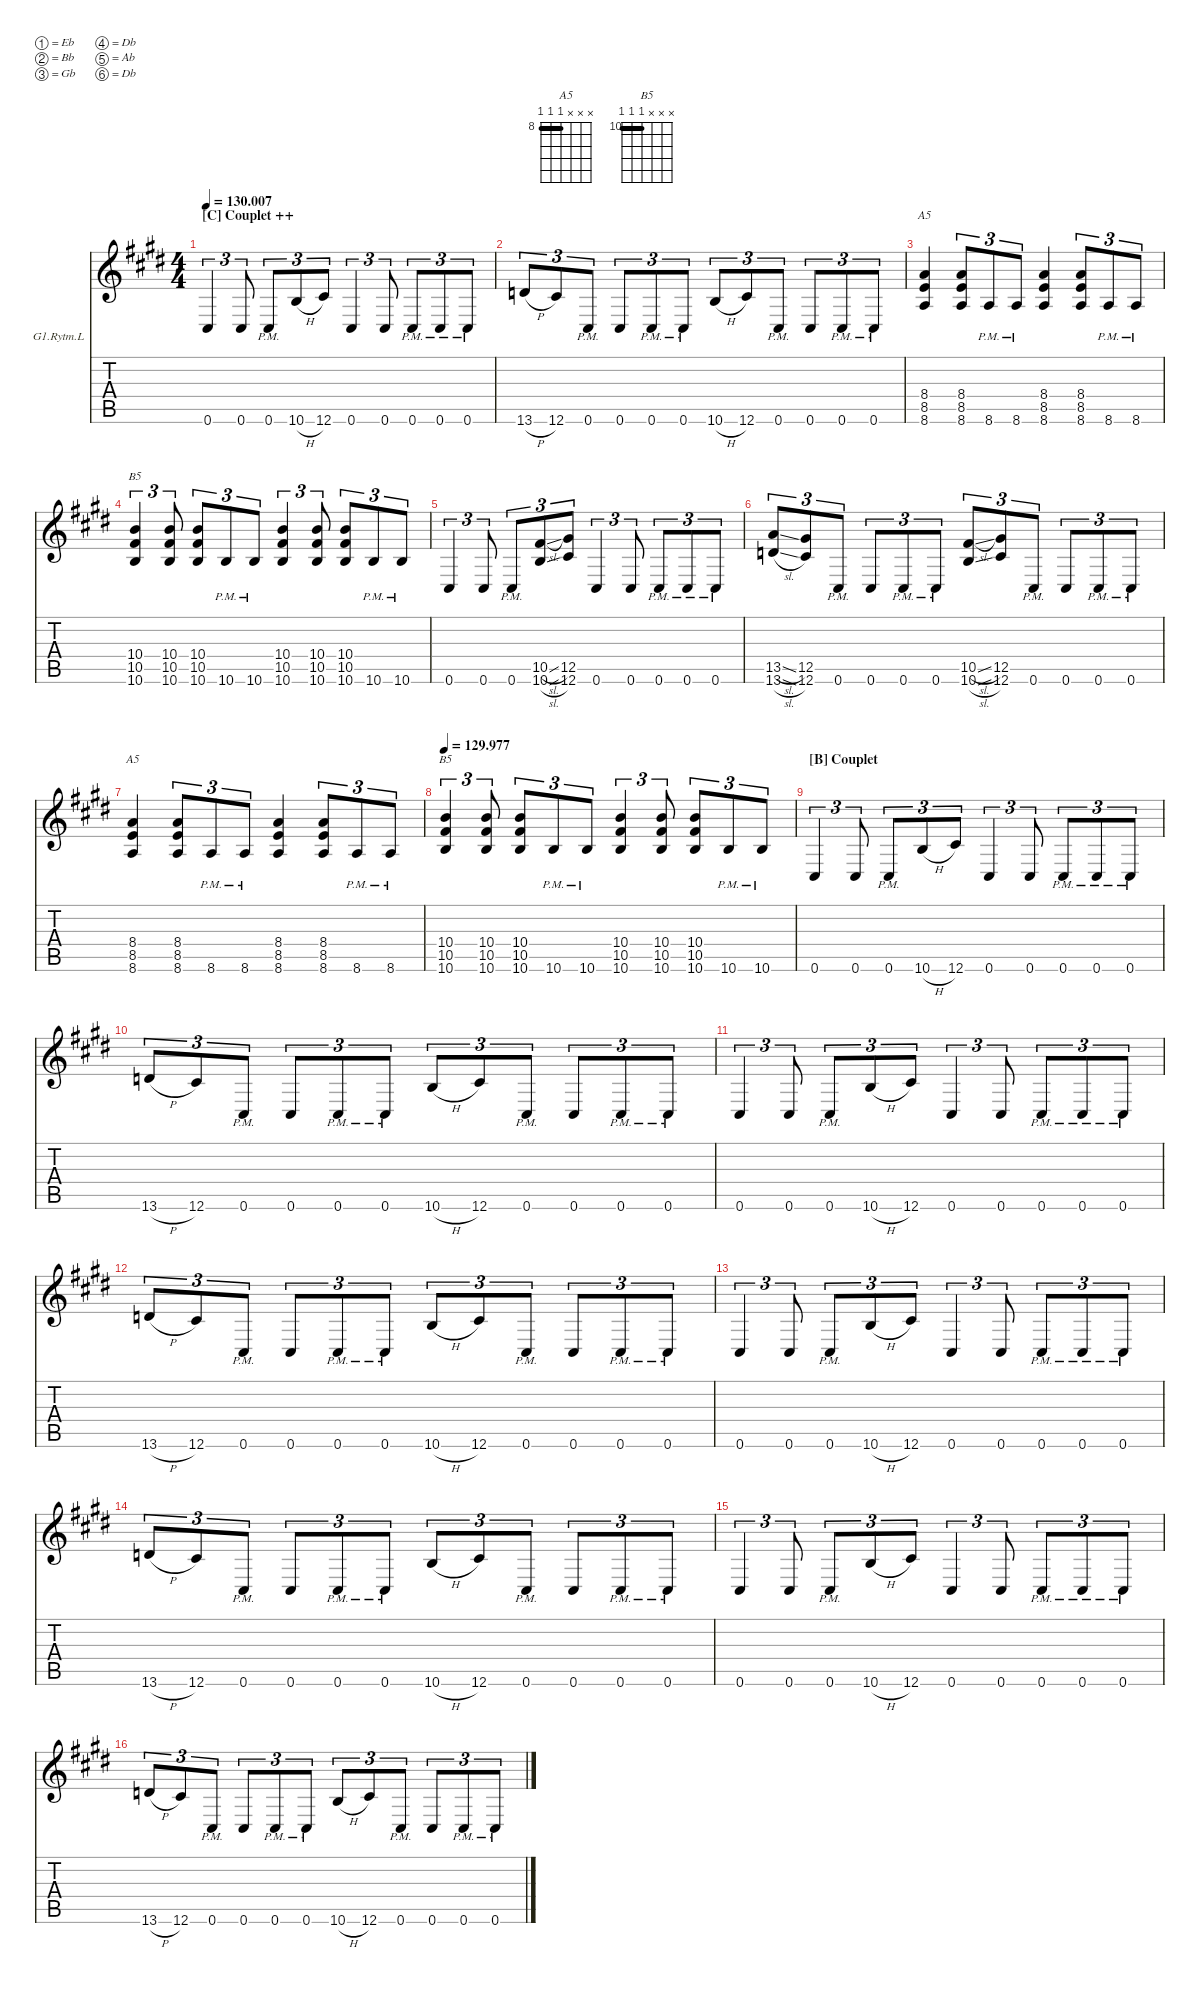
\defaultSystemsLayout 4
\hideDynamics
\bracketExtendMode nobrackets
\firstSystemTrackNameOrientation horizontal
\otherSystemsTrackNameOrientation horizontal
\track ("GTR1_Rythm L" "G1.Rytm.L") {defaultSystemsLayout 4 instrument distortionguitar}
\staff {score tabs}
\tuning (Eb4 Bb3 Gb3 Db3 Ab2 Db2)
\chord ("A5" x x x 8 8 8) {firstfret 8 showfingering false barre (8 8)}
\chord ("B5" x x x 10 10 10) {firstfret 10 showfingering false barre (10 10)}
\ts (4 4)
\section ("C" "Couplet ++")
\tempo
130.007
\accidentals auto
\clef g2
\ottava regular
\simile none
\ks e
0.6.4{tu (3 2) dy mf} 0.6.8{tu (3 2)} 0.6{pm}.8{tu (3 2)} 10.6{h}.8{tu (3 2)} 12.6.8{tu (3 2)} 0.6.4{tu (3 2)} 0.6.8{tu (3 2)} 0.6{pm}.8{tu (3 2)} 0.6{pm}.8{tu (3 2)} 0.6{pm}.8{tu (3 2)} |
13.6{h}.8{tu (3 2)} 12.6.8{tu (3 2)} 0.6{pm}.8{tu (3 2)} 0.6.8{tu (3 2)} 0.6{pm}.8{tu (3 2)} 0.6{pm}.8{tu (3 2)} 10.6{h}.8{tu (3 2)} 12.6.8{tu (3 2)} 0.6{pm}.8{tu (3 2)} 0.6.8{tu (3 2)} 0.6{pm}.8{tu (3 2)} 0.6{pm}.8{tu (3 2)} |
(8.6 8.5 8.4).4{ch "A5"} (8.6 8.5 8.4).8{tu (3 2)} 8.6{pm}.8{tu (3 2)} 8.6{pm}.8{tu (3 2)} (8.6 8.5 8.4).4 (8.6 8.5 8.4).8{tu (3 2)} 8.6{pm}.8{tu (3 2)} 8.6{pm}.8{tu (3 2)} |
(10.6 10.5 10.4).4{tu (3 2) ch "B5"} (10.6 10.5 10.4).8{tu (3 2)} (10.6 10.5 10.4).8{tu (3 2)} 10.6{pm}.8{tu (3 2)} 10.6{pm}.8{tu (3 2)} (10.6 10.5 10.4).4{tu (3 2)} (10.6 10.5 10.4).8{tu (3 2)} (10.6 10.5 10.4).8{tu (3 2)} 10.6{pm}.8{tu (3 2)} 10.6{pm}.8{tu (3 2)} |
0.6.4{tu (3 2)} 0.6.8{tu (3 2)} 0.6{pm}.8{tu (3 2)} (10.6{sl} 10.5{sl}).8{tu (3 2)} (12.6 12.5).8{tu (3 2)} 0.6.4{tu (3 2)} 0.6.8{tu (3 2)} 0.6{pm}.8{tu (3 2)} 0.6{pm}.8{tu (3 2)} 0.6{pm}.8{tu (3 2)} |
(13.5{sl} 13.6{sl}).8{tu (3 2)} (12.6 12.5).8{tu (3 2)} 0.6{pm}.8{tu (3 2)} 0.6.8{tu (3 2)} 0.6{pm}.8{tu (3 2)} 0.6{pm}.8{tu (3 2)} (10.6{sl} 10.5{sl}).8{tu (3 2)} (12.6 12.5).8{tu (3 2)} 0.6{pm}.8{tu (3 2)} 0.6.8{tu (3 2)} 0.6{pm}.8{tu (3 2)} 0.6{pm}.8{tu (3 2)} |
(8.6 8.5 8.4).4{ch "A5"} (8.6 8.5 8.4).8{tu (3 2)} 8.6{pm}.8{tu (3 2)} 8.6{pm}.8{tu (3 2)} (8.6 8.5 8.4).4 (8.6 8.5 8.4).8{tu (3 2)} 8.6{pm}.8{tu (3 2)} 8.6{pm}.8{tu (3 2)} |
\tempo
129.977 (10.6 10.5 10.4).4{tu (3 2) ch "B5"} (10.6 10.5 10.4).8{tu (3 2)} (10.6 10.5 10.4).8{tu (3 2)} 10.6{pm}.8{tu (3 2)} 10.6{pm}.8{tu (3 2)} (10.6 10.5 10.4).4{tu (3 2)} (10.6 10.5 10.4).8{tu (3 2)} (10.6 10.5 10.4).8{tu (3 2)} 10.6{pm}.8{tu (3 2)} 10.6{pm}.8{tu (3 2)} |
\section ("B" "Couplet")
0.6.4{tu (3 2)} 0.6.8{tu (3 2)} 0.6{pm}.8{tu (3 2)} 10.6{h}.8{tu (3 2)} 12.6.8{tu (3 2)} 0.6.4{tu (3 2)} 0.6.8{tu (3 2)} 0.6{pm}.8{tu (3 2)} 0.6{pm}.8{tu (3 2)} 0.6{pm}.8{tu (3 2)} |
13.6{h}.8{tu (3 2)} 12.6.8{tu (3 2)} 0.6{pm}.8{tu (3 2)} 0.6.8{tu (3 2)} 0.6{pm}.8{tu (3 2)} 0.6{pm}.8{tu (3 2)} 10.6{h}.8{tu (3 2)} 12.6.8{tu (3 2)} 0.6{pm}.8{tu (3 2)} 0.6.8{tu (3 2)} 0.6{pm}.8{tu (3 2)} 0.6{pm}.8{tu (3 2)} |
0.6.4{tu (3 2)} 0.6.8{tu (3 2)} 0.6{pm}.8{tu (3 2)} 10.6{h}.8{tu (3 2)} 12.6.8{tu (3 2)} 0.6.4{tu (3 2)} 0.6.8{tu (3 2)} 0.6{pm}.8{tu (3 2)} 0.6{pm}.8{tu (3 2)} 0.6{pm}.8{tu (3 2)} |
13.6{h}.8{tu (3 2)} 12.6.8{tu (3 2)} 0.6{pm}.8{tu (3 2)} 0.6.8{tu (3 2)} 0.6{pm}.8{tu (3 2)} 0.6{pm}.8{tu (3 2)} 10.6{h}.8{tu (3 2)} 12.6.8{tu (3 2)} 0.6{pm}.8{tu (3 2)} 0.6.8{tu (3 2)} 0.6{pm}.8{tu (3 2)} 0.6{pm}.8{tu (3 2)} |
0.6.4{tu (3 2)} 0.6.8{tu (3 2)} 0.6{pm}.8{tu (3 2)} 10.6{h}.8{tu (3 2)} 12.6.8{tu (3 2)} 0.6.4{tu (3 2)} 0.6.8{tu (3 2)} 0.6{pm}.8{tu (3 2)} 0.6{pm}.8{tu (3 2)} 0.6{pm}.8{tu (3 2)} |
13.6{h}.8{tu (3 2)} 12.6.8{tu (3 2)} 0.6{pm}.8{tu (3 2)} 0.6.8{tu (3 2)} 0.6{pm}.8{tu (3 2)} 0.6{pm}.8{tu (3 2)} 10.6{h}.8{tu (3 2)} 12.6.8{tu (3 2)} 0.6{pm}.8{tu (3 2)} 0.6.8{tu (3 2)} 0.6{pm}.8{tu (3 2)} 0.6{pm}.8{tu (3 2)} |
0.6.4{tu (3 2)} 0.6.8{tu (3 2)} 0.6{pm}.8{tu (3 2)} 10.6{h}.8{tu (3 2)} 12.6.8{tu (3 2)} 0.6.4{tu (3 2)} 0.6.8{tu (3 2)} 0.6{pm}.8{tu (3 2)} 0.6{pm}.8{tu (3 2)} 0.6{pm}.8{tu (3 2)} |
13.6{h}.8{tu (3 2)} 12.6.8{tu (3 2)} 0.6{pm}.8{tu (3 2)} 0.6.8{tu (3 2)} 0.6{pm}.8{tu (3 2)} 0.6{pm}.8{tu (3 2)} 10.6{h}.8{tu (3 2)} 12.6.8{tu (3 2)} 0.6{pm}.8{tu (3 2)} 0.6.8{tu (3 2)} 0.6{pm}.8{tu (3 2)} 0.6{pm}.8{tu (3 2)}
